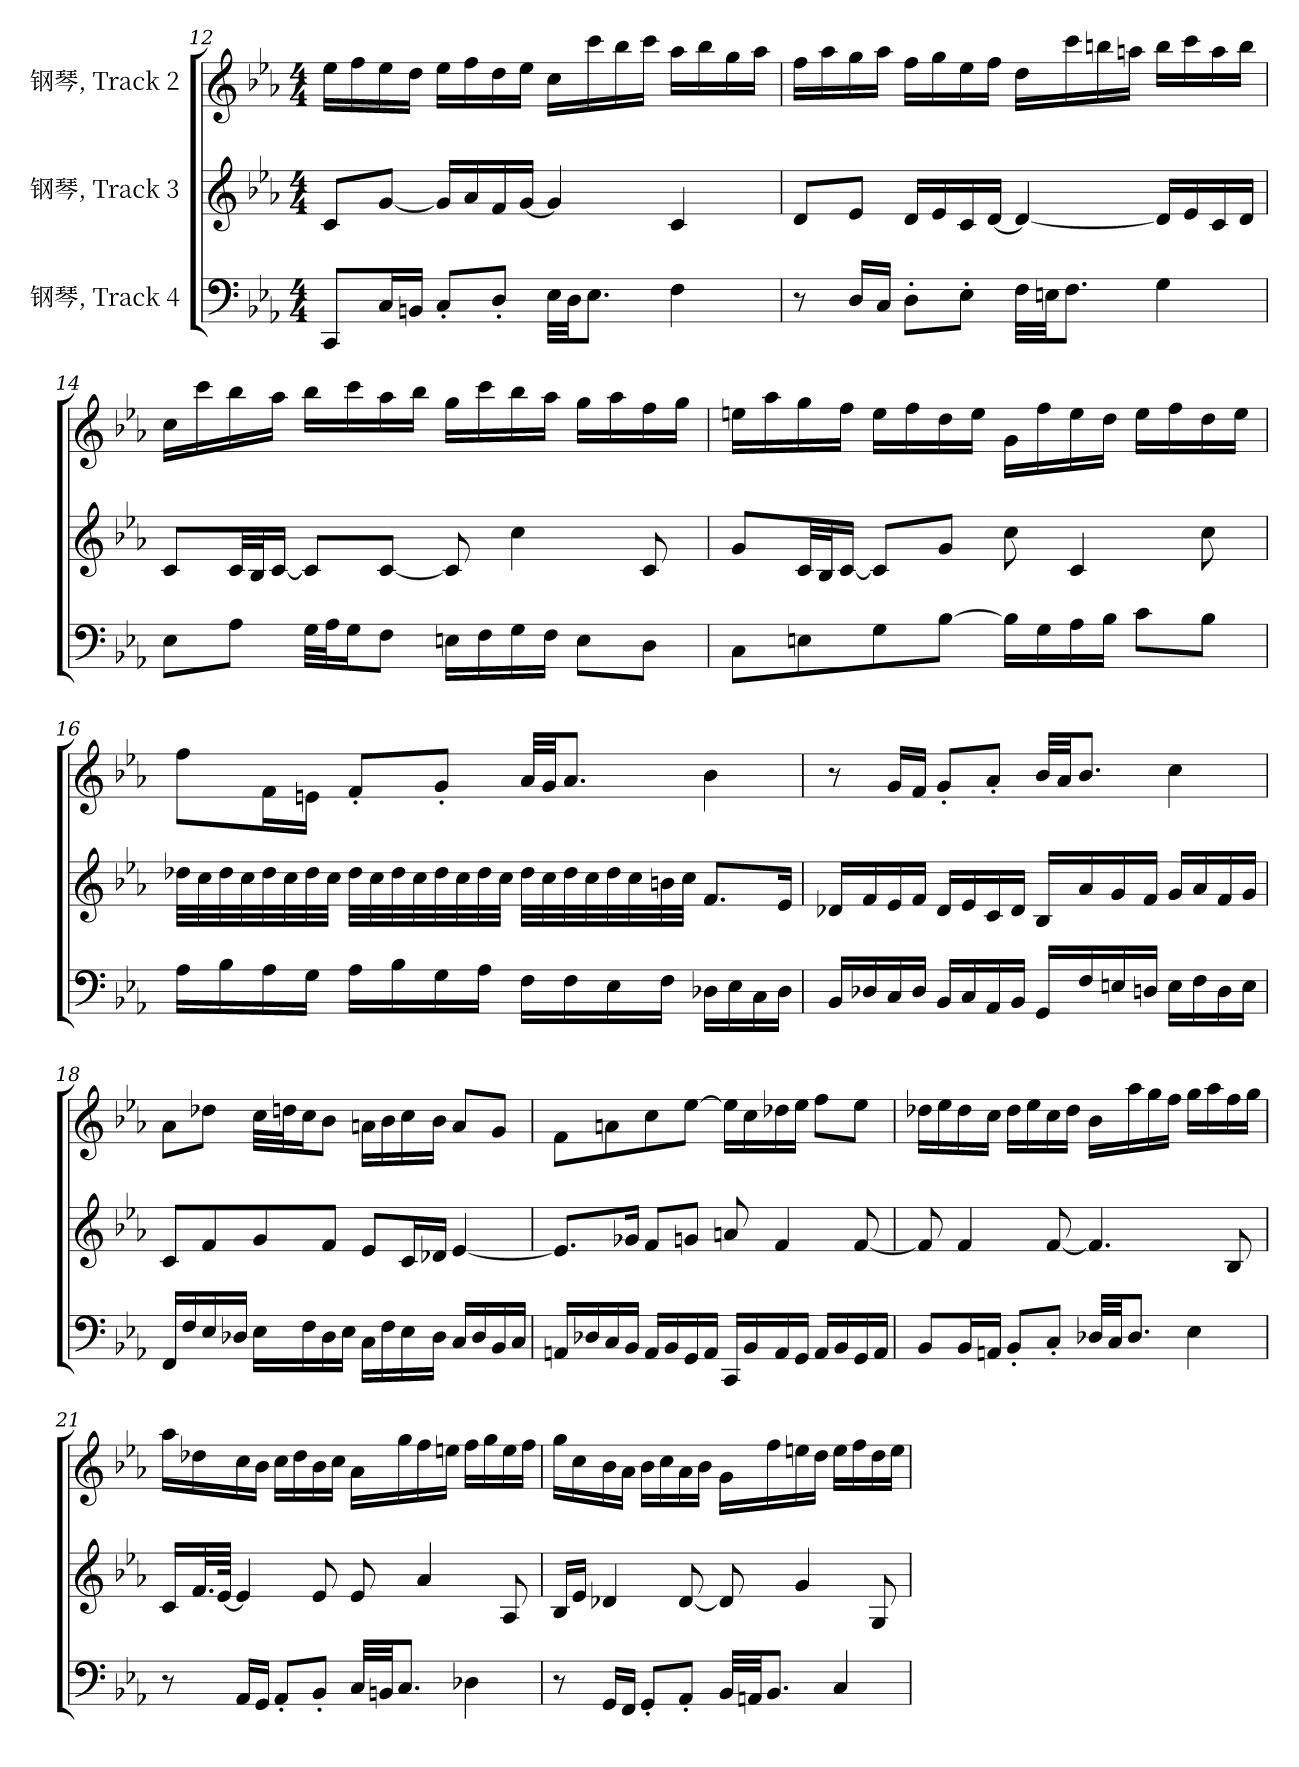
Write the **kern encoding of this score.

**kern	**kern	**kern
*part3	*part2	*part1
*staff3	*staff2	*staff1
*I"钢琴, Track 4	*I"钢琴, Track 3	*I"钢琴, Track 2
*clefF4	*clefG2	*clefG2
*k[b-e-a-]	*k[b-e-a-]	*k[b-e-a-]
*M4/4	*M4/4	*M4/4
=12	=12	=12
8CC/L	8c/L	16ee-\LL
.	.	16ff\
16C/L	[8g/J	16ee-\
16BBn/JJ	.	16dd\JJ
8C'/L	16g/LL]	16ee-\LL
.	16a-/	16ff\
8D'/J	16f/	16dd\
.	[16g/JJ	16ee-\JJ
32E-\LLL	4g/]	16cc\LL
32D\JJ	.	.
8.E-\J	.	16ccc\
.	.	16bb-\
.	.	16ccc\JJ
4F\	4c/	16aa-\LL
.	.	16bb-\
.	.	16gg\
.	.	16aa-\JJ
!!LO:LB:g=z
=13	=13	=13
8r	8d/L	16ff\LL
.	.	16aa-\
16D/LL	8e-/J	16gg\
16C/JJ	.	16aa-\JJ
8D'\L	16d/LL	16ff\LL
.	16e-/	16gg\
8E-'\J	16c/	16ee-\
.	[16d/JJ	16ff\JJ
32F\LLL	4d/_	16dd\LL
32En\JJ	.	.
8.F\J	.	16ccc\
.	.	16bbn\
.	.	16aan\JJ
4G\	16d/LL]	16bb\LL
.	16e-/	16ccc\
.	16c/	16aa\
.	16d/JJ	16bb\JJ
=14	=14	=14
8E-\L	8c/L	16cc\LL
.	.	16ccc\
8A-\J	32c/LL	16bb-\
.	32B-/J	.
.	[16c/JJ	16aa-\JJ
32G\LLL	8c/L]	16bb-\LL
32A-\J	.	.
16G\J	.	16ccc\
8F\J	[8c/J	16aa-\
.	.	16bb-\JJ
16En\LL	8c/]	16gg\LL
16F\	.	16ccc\
16G\	4cc\	16bb-\
16F\JJ	.	16aa-\JJ
8E\L	.	16gg\LL
.	.	16aa-\
8D\J	8c/	16ff\
.	.	16gg\JJ
!!LO:LB:g=z
=15	=15	=15
8C\L	8g/L	16een\LL
.	.	16aa-\
8En\	32c/LL	16gg\
.	32B-/J	.
.	[16c/JJ	16ff\JJ
8G\	8c/L]	16ee\LL
.	.	16ff\
[8B-\J	8g/J	16dd\
.	.	16ee\JJ
16B-\LL]	8cc\	16g\LL
16G\	.	16ff\
16A-\	4c/	16ee\
16B-\JJ	.	16dd\JJ
8c\L	.	16ee\LL
.	.	16ff\
8B-\J	8cc\	16dd\
.	.	16ee\JJ
!!LO:PB:g=z
=16	=16	=16
16A-\LL	32dd-X\LLL	8ff\L
.	32cc\	.
16B-\	32dd-\	.
.	32cc\	.
16A-\	32dd-\	16f\L
.	32cc\	.
16G\JJ	32dd-\	16en\JJ
.	32cc\JJJ	.
16A-\LL	32dd-\LLL	8f'/L
.	32cc\	.
16B-\	32dd-\	.
.	32cc\	.
16G\	32dd-\	8g'/J
.	32cc\	.
16A-\JJ	32dd-\	.
.	32cc\JJJ	.
16F\LL	32dd-\LLL	32a-/LLL
.	32cc\	32g/JJ
16F\	32dd-\	8.a-/J
.	32cc\	.
16E-\	32dd-\	.
.	32cc\	.
16F\JJ	32bn\	.
.	32cc\JJJ	.
16D-X\LL	8.f/L	4b-\
16E-\	.	.
16C\	.	.
16D-\JJ	16e-/Jk	.
!!LO:LB:g=z
=17	=17	=17
16BB-/LL	16d-X/LL	8r
16D-X/	16f/	.
16C/	16e-/	16g/LL
16D-/JJ	16f/JJ	16f/JJ
16BB-/LL	16d-/LL	8g'/L
16C/	16e-/	.
16AA-/	16c/	8a-'/J
16BB-/JJ	16d-/JJ	.
16GG/LL	16B-/LL	32b-/LLL
.	.	32a-/JJ
16F/	16a-/	8.b-/J
16En/	16g/	.
16Dn/JJ	16f/JJ	.
16E\LL	16g/LL	4cc\
16F\	16a-/	.
16D\	16f/	.
16E\JJ	16g/JJ	.
=18	=18	=18
16FF/LL	8c/L	8a-\L
16F/	.	.
16E-/	8f/	8dd-X\J
16D-X/JJ	.	.
16E-\LL	8g/	32cc\LLL
.	.	32ddn\J
16F\	.	16cc\J
16D-\	8f/J	8b-\J
16E-\JJ	.	.
16C\LL	8e-/L	16an\LL
16F\	.	16b-\
16E-\	16c/L	16cc\
16D-\JJ	16d-X/JJ	16b-\JJ
16C/LL	[4e-/	8a/L
16D-/	.	.
16BB-/	.	8g/J
16C/JJ	.	.
!!LO:LB:g=z
=19	=19	=19
16AAn/LL	8.e-/L]	8f\L
16D-X/	.	.
16C/	.	8an\
16BB-/JJ	16g-X/Jk	.
16AA/LL	8f/L	8cc\
16BB-/	.	.
16GG/	8gn/J	[8ee-\J
16AA/JJ	.	.
16CC/LL	8an/	16ee-\LL]
16BB-/	.	16cc\
16AA/	4f/	16dd-X\
16GG/JJ	.	16ee-\JJ
16AA/LL	.	8ff\L
16BB-/	.	.
16GG/	[8f/	8ee-\J
16AA/JJ	.	.
=20	=20	=20
8BB-/L	8f/]	16dd-X\LL
.	.	16ee-\
16BB-/L	4f/	16dd-\
16AAn/JJ	.	16cc\JJ
8BB-'/L	.	16dd-\LL
.	.	16ee-\
8C'/J	[8f/	16cc\
.	.	16dd-\JJ
32D-X/LLL	4.f/]	16b-\LL
32C/JJ	.	.
8.D-/J	.	16aa-\
.	.	16gg\
.	.	16ff\JJ
4E-\	.	16gg\LL
.	.	16aa-\
.	8B-/	16ff\
.	.	16gg\JJ
!!LO:LB:g=z
=21	=21	=21
8r	16c/LL	16aa-\LL
.	32.f/L	16dd-X\
.	[64e-/JJJk	.
16AA-/LL	4e-/]	16cc\
16GG/JJ	.	16b-\JJ
8AA-'/L	.	16cc\LL
.	.	16dd-\
8BB-'/J	8e-/	16b-\
.	.	16cc\JJ
32C/LLL	8e-/	16a-\LL
32BBn/JJ	.	.
8.C/J	.	16gg\
.	4a-/	16ff\
.	.	16een\JJ
4D-X\	.	16ff\LL
.	.	16gg\
.	8A-/	16ee\
.	.	16ff\JJ
=22	=22	=22
8r	16B-/LL	16gg\LL
.	16e-/JJ	16cc\
16GG/LL	4d-X/	16b-\
16FF/JJ	.	16a-\JJ
8GG'/L	.	16b-\LL
.	.	16cc\
8AA-'/J	[8d-/	16a-\
.	.	16b-\JJ
32BB-/LLL	8d-/]	16g\LL
32AAn/JJ	.	.
8.BB-/J	.	16ff\
.	4g/	16een\
.	.	16dd\JJ
4C/	.	16ee\LL
.	.	16ff\
.	8G/	16dd\
.	.	16ee\JJ
=	=	=
*-	*-	*-
